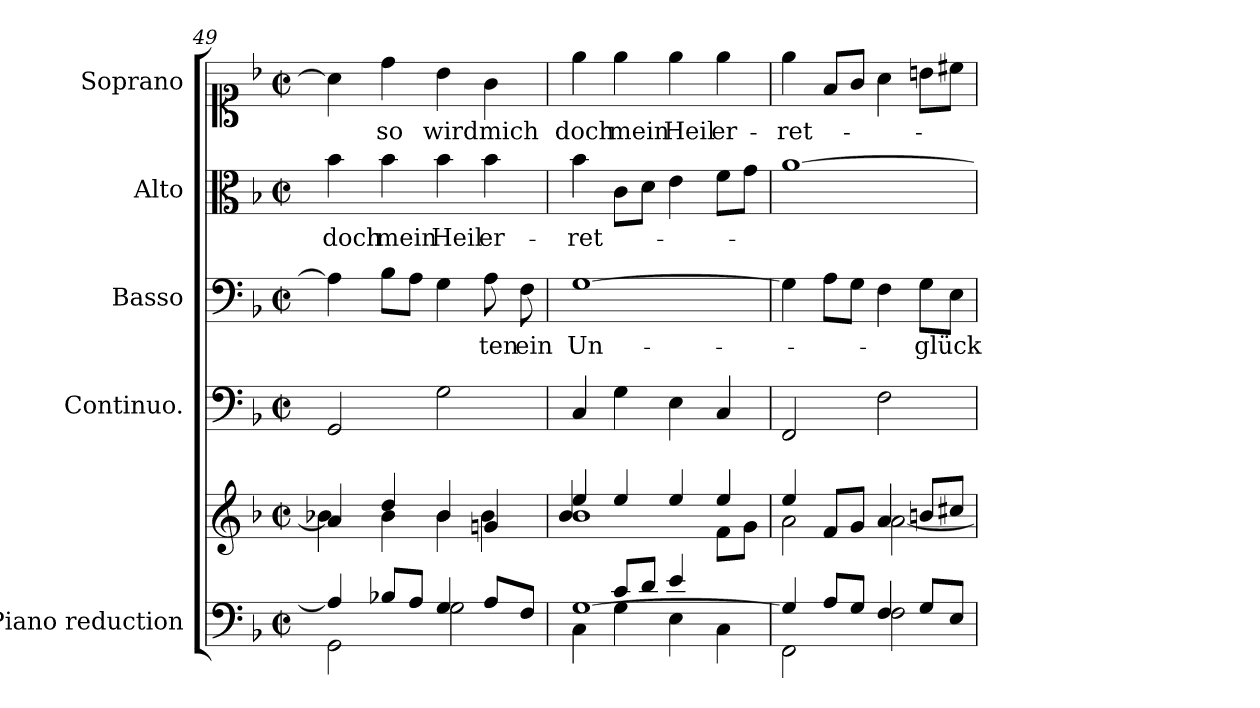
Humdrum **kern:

**kern	**kern	**kern	**kern	**text	**kern	**text	**kern	**text
*part5	*part5	*part4	*part3	*part3	*part2	*part2	*part1	*part1
*staff6	*staff5	*staff4	*staff3	*staff3	*staff2	*staff2	*staff1	*staff1
*I"Piano reduction	*	*I"Continuo.	*I"Basso	*	*I"Alto	*	*I"Soprano	*
*I'Pno	*	*	*	*	*	*	*	*
*clefF4	*clefG2	*clefF4	*clefF4	*	*clefC3	*	*clefC1	*
*k[b-]	*k[b-]	*k[b-]	*k[b-]	*	*k[b-]	*	*k[b-]	*
*F:	*F:	*F:	*F:	*	*F:	*	*F:	*
*M2/2	*M2/2	*M2/2	*M2/2	*	*M2/2	*	*M2/2	*
*met(c|)	*met(c|)	*met(c|)	*met(c|)	*	*met(c|)	*	*met(c|)	*
=49	=49	=49	=49	=49	=49	=49	=49	=49
*^	*^	*	*	*	*	*	*	*
!	!	!	!	!	!	!	!	!LO:LY:b	!	!
4A/]	2GG\	4a/]	4b-X\	2GG/	4A\]	.	4b-\	doch	4a\]	.
!	!	!	!	!	!	!	!	!LO:LY:b	!	!LO:LY:b
8B-X/L	.	4dd/	4b-\	.	8B-\L	.	4b-\	mein	4dd\	so
8A/J	.	.	.	.	8A\J	.	.	.	.	.
!	!	!	!	!	!	!	!	!LO:LY:b	!	!LO:LY:b
4G/	2G\	4b-/	4b-\	2G\	4G\	.	4b-\	Heil	4b-\	wird
!	!	!	!	!	!	!LO:LY:b	!	!LO:LY:b	!	!LO:LY:b
8A/L	.	4gn/	4b-\	.	8A\	ten	4b-\	er-	4g\	mich
!	!	!	!	!	!	!LO:LY:b	!	!	!	!
8F/J	.	.	.	.	8F\	ein	.	.	.	.
=50	=50	=50	=50	=50	=50	=50	=50	=50	=50	=50
*	*^	*	*^	*	*	*	*	*	*	*
!	!	!	!	!	!	!	!	!LO:LY:b	!	!LO:LY:b	!	!LO:LY:b
4ryy	4C\	[1G	4ee/	1b-	4b-/	4C/	[1G	Un-	4b-\	-ret-	4ee\	doch
!	!	!	!	!	!	!	!	!	!	!	!	!LO:LY:b
8c/L	4G\	.	4ee/	.	2ryy	4G\	.	.	8c\L	.	4ee\	mein
8d/J	.	.	.	.	.	.	.	.	8d\J	.	.	.
!	!	!	!	!	!	!	!	!	!	!	!	!LO:LY:b
4e/	4E\	.	4ee/	.	.	4E\	.	.	4e\	.	4ee\	Heil
!	!	!	!	!	!	!	!	!	!	!	!	!LO:LY:b
4ryy	4C\	.	4ee/	.	8f\L	4C/	.	.	8f\L	.	4ee\	er-
.	.	.	.	.	8g\J	.	.	.	8g\J	.	.	.
*	*v	*v	*	*	*	*	*	*	*	*	*	*
=51	=51	=51	=51	=51	=51	=51	=51	=51	=51	=51	=51
!	!	!	!	!	!	!	!	!	!	!	!LO:LY:b
*	*	*	*v	*v	*	*	*	*	*	*	*
4G/]	2FF\	4ee/	2a\	2FF/	4G\]	.	[1a	.	4ee\	-ret-
8A/L	.	8f/L	.	.	8A\L	.	.	.	8f/L	.
8G/J	.	8g/J	.	.	8G\J	.	.	.	8g/J	.
4F/	2F\	4a/	[2a\	2F\	4F\	.	.	.	4a\	.
!	!	!	!	!	!	!LO:LY:b	!	!	!	!
8G/L	.	8bn/L	.	.	8G\L	-glück	.	.	8bn\L	.
8E/J	.	8cc#X/J	.	.	8E\J	.	.	.	8cc#X\J	.
*v	*v	*	*	*	*	*	*	*	*	*
*	*v	*v	*	*	*	*	*	*	*
=	=	=	=	=	=	=	=	=
*-	*-	*-	*-	*-	*-	*-	*-	*-
